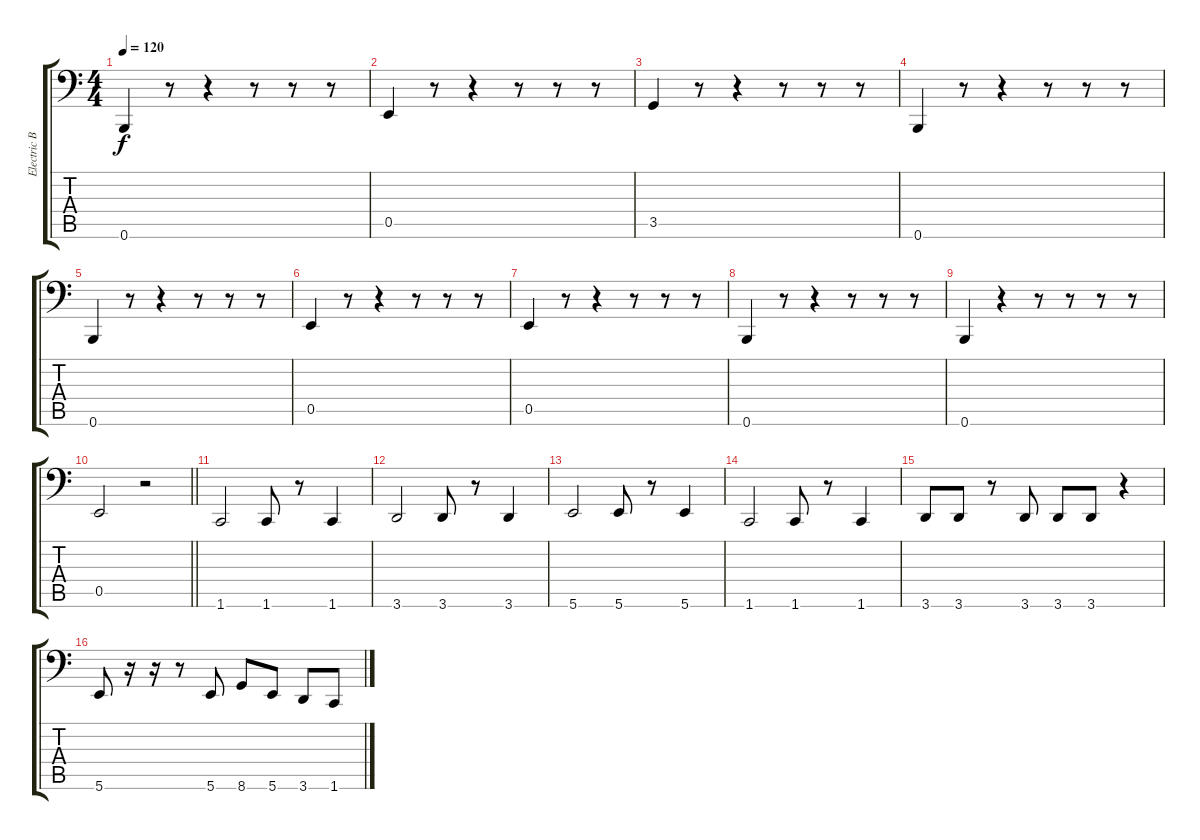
\track ("Electric Bass" "Electric B") {instrument electricbassfinger}
\staff {score tabs}
\tuning (C3 G2 D2 A1 E1 B0) {hide}
\ts (4 4)
\tempo 120
\clef f4
\ks c
0.6.4{dy f} r.8 r.4 r.8 r.8 r.8 |
0.5.4 r.8 r.4 r.8 r.8 r.8 |
3.5.4 r.8 r.4 r.8 r.8 r.8 |
0.6.4 r.8 r.4 r.8 r.8 r.8 |
0.6.4 r.8 r.4 r.8 r.8 r.8 |
0.5.4 r.8 r.4 r.8 r.8 r.8 |
0.5.4 r.8 r.4 r.8 r.8 r.8 |
0.6.4 r.8 r.4 r.8 r.8 r.8 |
0.6.4 r.4 r.8 r.8 r.8 r.8 |
\barLineRight lightlight
0.5.2 r.2 |
1.6.2 1.6.8 r.8 1.6.4 |
3.6.2 3.6.8 r.8 3.6.4 |
5.6.2 5.6.8 r.8 5.6.4 |
1.6.2 1.6.8 r.8 1.6.4 |
3.6.8 3.6.8 r.8 3.6.8 3.6.8 3.6.8 r.4 |
5.6.8 r.16 r.16 r.8 5.6.8 8.6.8 5.6.8 3.6.8 1.6.8
